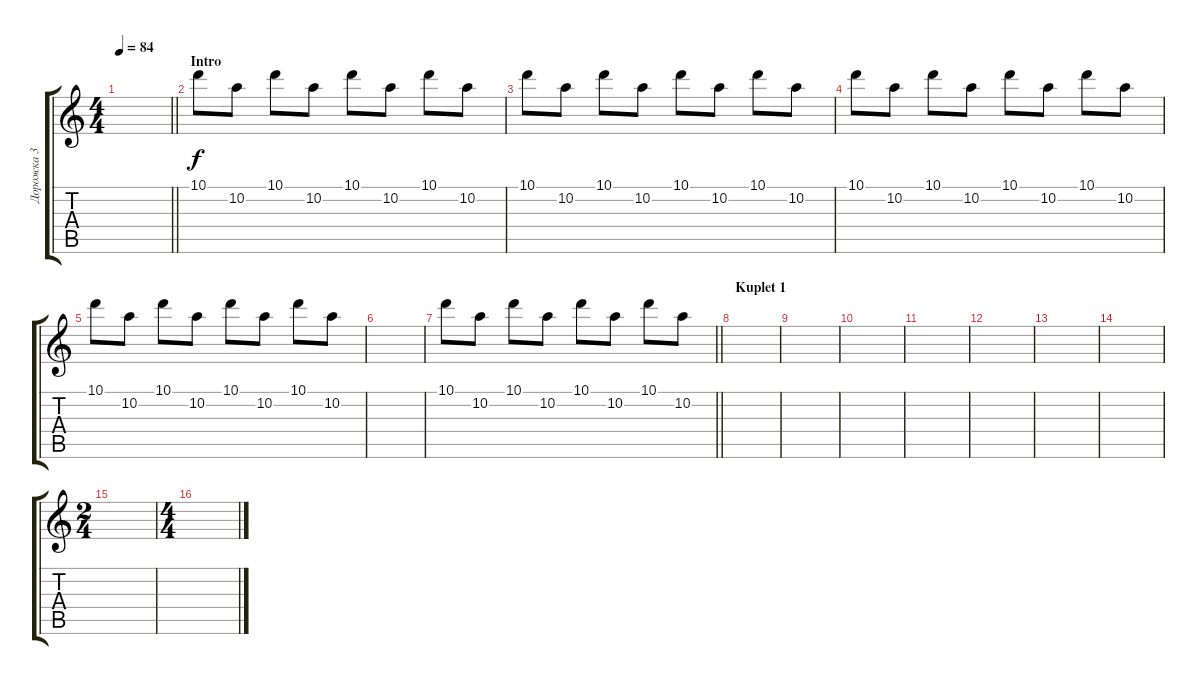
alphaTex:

\track ("Дорожка 3" "Дорожка 3") {instrument acousticguitarsteel}
\staff {score tabs}
\tuning (E4 B3 G3 D3 A2 E2) {hide}
\ts (4 4)
\tempo 84
\clef g2
\barLineRight lightlight
\ks c
|
\section ("" "Intro")
10.1.8 10.2.8 10.1.8 10.2.8 10.1.8 10.2.8 10.1.8 10.2.8 |
10.1.8 10.2.8 10.1.8 10.2.8 10.1.8 10.2.8 10.1.8 10.2.8 |
10.1.8 10.2.8 10.1.8 10.2.8 10.1.8 10.2.8 10.1.8 10.2.8 |
10.1.8 10.2.8 10.1.8 10.2.8 10.1.8 10.2.8 10.1.8 10.2.8 |
|
\barLineRight lightlight
10.1.8 10.2.8 10.1.8 10.2.8 10.1.8 10.2.8 10.1.8 10.2.8 |
\section ("" "Kuplet 1")
|
|
|
|
|
|
|
\ts (2 4)
|
\ts (4 4)
